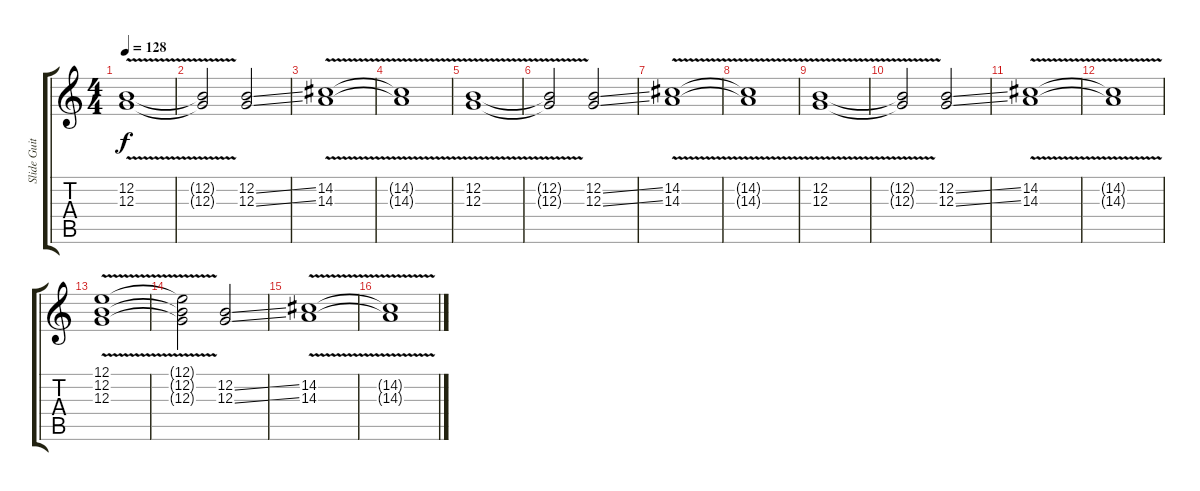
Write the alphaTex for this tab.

\track ("Slide Guitar 1" "Slide Guit") {instrument violin}
\staff {score tabs}
\tuning (E4 B3 G3 D3 A2 E2) {hide}
\ts (4 4)
\tempo 128
\clef g2
\ks c
(12.2{v} 12.3{v}).1{dy f} |
(12.2{t} 12.3{t}).2 (12.2{ss} 12.3{ss}).2 |
(14.2 14.3{v}).1 |
(14.2{t} 14.3{t}).1 |
(12.2{v} 12.3{v}).1 |
(12.2{t} 12.3{t}).2 (12.2{ss} 12.3{ss}).2 |
(14.2{v} 14.3{v}).1 |
(14.2{t} 14.3{t}).1 |
(12.2{v} 12.3{v}).1 |
(12.2{t} 12.3{t}).2 (12.2{ss} 12.3{ss}).2 |
(14.2{v} 14.3{v}).1 |
(14.2{t} 14.3{t}).1 |
(12.1{v} 12.2{v} 12.3{v}).1 |
(12.1{t} 12.2{t} 12.3{t}).2 (12.2{ss} 12.3{ss}).2 |
(14.2{v} 14.3{v}).1 |
(14.2{t} 14.3{t}).1
